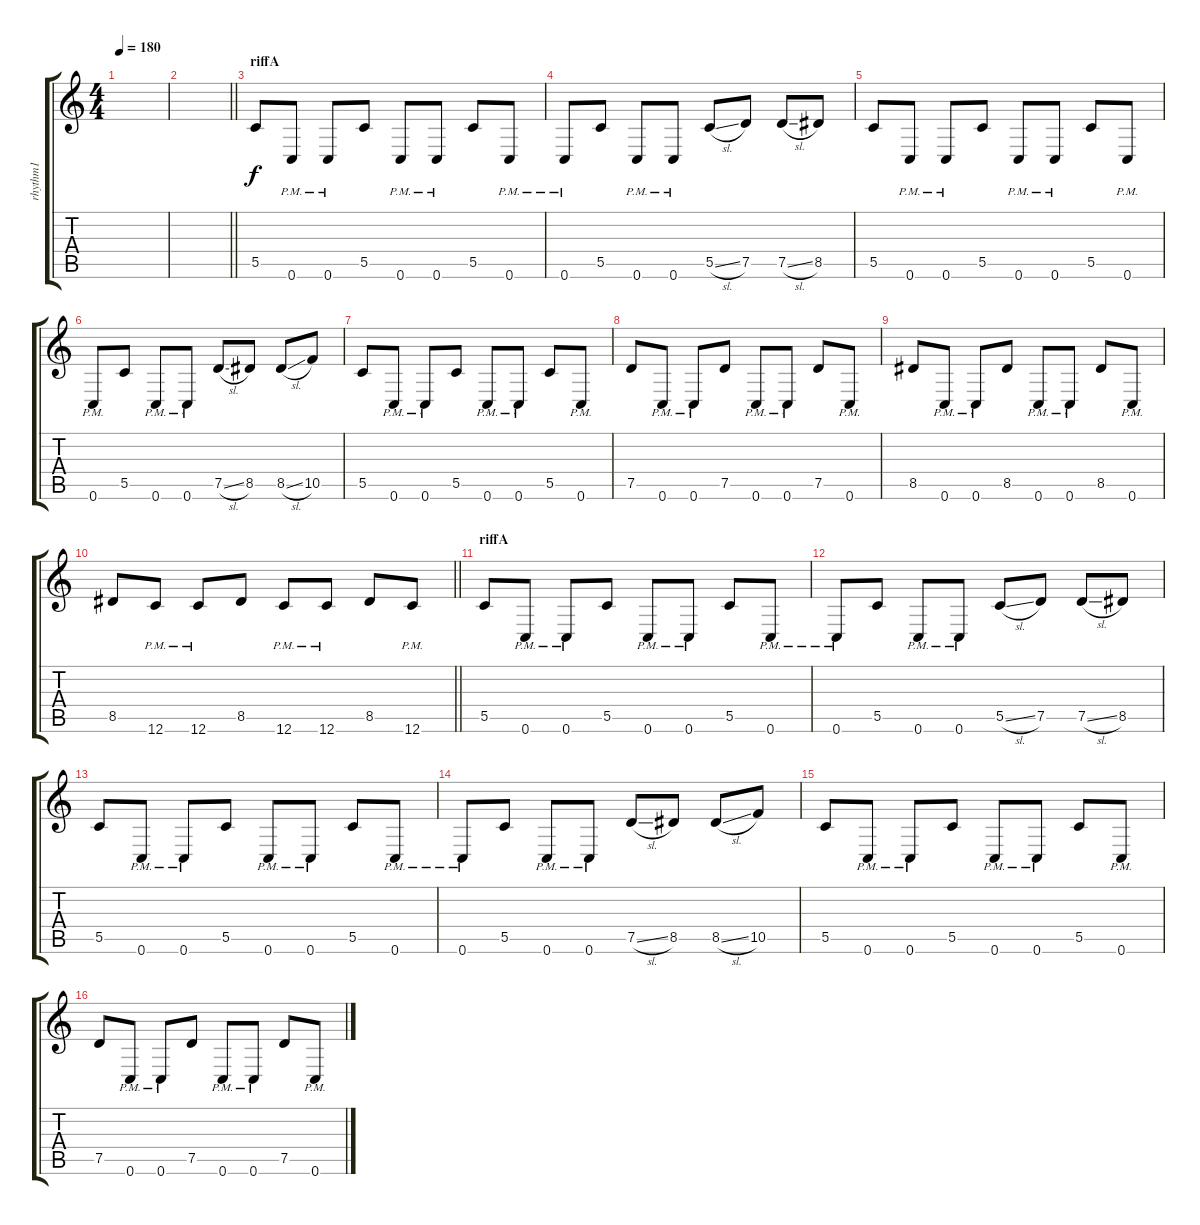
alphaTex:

\track ("rhythm1" "rhythm1") {instrument distortionguitar}
\staff {score tabs}
\tuning (D4 A3 F3 C3 G2 C2) {hide}
\ts (4 4)
\tempo 180
\clef g2
\ks c
|
\barLineRight lightlight
|
\section ("" "riffA")
5.5.8 0.6{pm}.8 0.6{pm}.8 5.5.8 0.6{pm}.8 0.6{pm}.8 5.5.8 0.6{pm}.8 |
0.6{pm}.8 5.5.8 0.6{pm}.8 0.6{pm}.8 5.5{sl}.8 7.5.8 7.5{sl}.8 8.5.8 |
5.5.8 0.6{pm}.8 0.6{pm}.8 5.5.8 0.6{pm}.8 0.6{pm}.8 5.5.8 0.6{pm}.8 |
0.6{pm}.8 5.5.8 0.6{pm}.8 0.6{pm}.8 7.5{sl}.8 8.5.8 8.5{sl}.8 10.5.8 |
5.5.8 0.6{pm}.8 0.6{pm}.8 5.5.8 0.6{pm}.8 0.6{pm}.8 5.5.8 0.6{pm}.8 |
7.5.8 0.6{pm}.8 0.6{pm}.8 7.5.8 0.6{pm}.8 0.6{pm}.8 7.5.8 0.6{pm}.8 |
8.5.8 0.6{pm}.8 0.6{pm}.8 8.5.8 0.6{pm}.8 0.6{pm}.8 8.5.8 0.6{pm}.8 |
\barLineRight lightlight
8.5.8 12.6{pm}.8 12.6{pm}.8 8.5.8 12.6{pm}.8 12.6{pm}.8 8.5.8 12.6{pm}.8 |
\section ("" "riffA")
5.5.8 0.6{pm}.8 0.6{pm}.8 5.5.8 0.6{pm}.8 0.6{pm}.8 5.5.8 0.6{pm}.8 |
0.6{pm}.8 5.5.8 0.6{pm}.8 0.6{pm}.8 5.5{sl}.8 7.5.8 7.5{sl}.8 8.5.8 |
5.5.8 0.6{pm}.8 0.6{pm}.8 5.5.8 0.6{pm}.8 0.6{pm}.8 5.5.8 0.6{pm}.8 |
0.6{pm}.8 5.5.8 0.6{pm}.8 0.6{pm}.8 7.5{sl}.8 8.5.8 8.5{sl}.8 10.5.8 |
5.5.8 0.6{pm}.8 0.6{pm}.8 5.5.8 0.6{pm}.8 0.6{pm}.8 5.5.8 0.6{pm}.8 |
7.5.8 0.6{pm}.8 0.6{pm}.8 7.5.8 0.6{pm}.8 0.6{pm}.8 7.5.8 0.6{pm}.8
